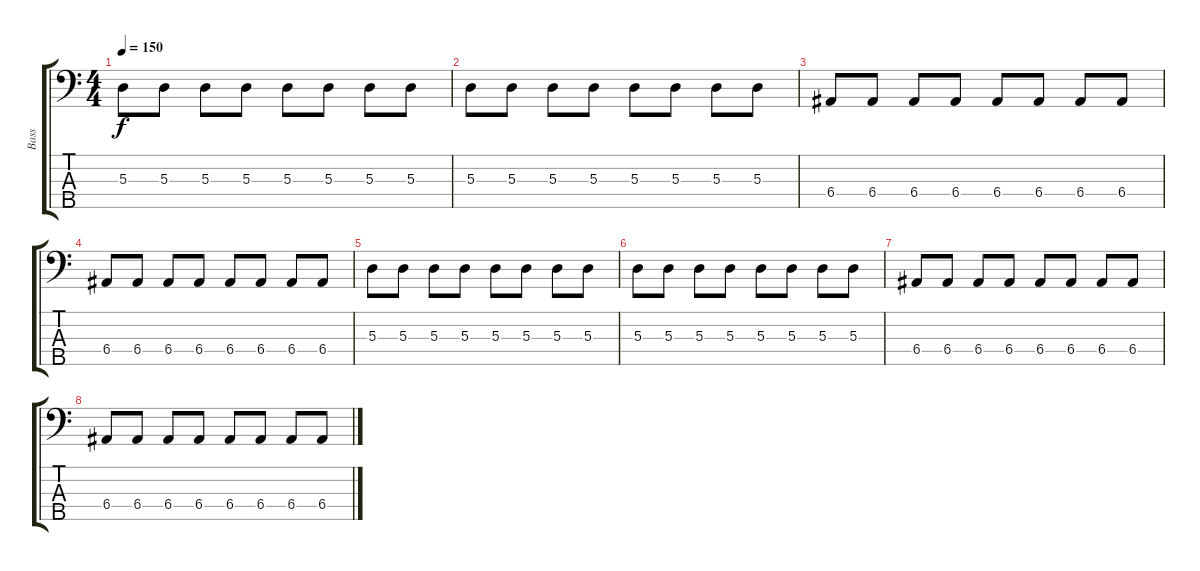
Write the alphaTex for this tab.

\track ("Bass" "Bass") {instrument electricbassfinger}
\staff {score tabs}
\tuning (G2 D2 A1 E1 B0) {hide}
\ts (4 4)
\tempo 150
\clef f4
\ks c
5.3.8{dy f} 5.3.8 5.3.8 5.3.8 5.3.8 5.3.8 5.3.8 5.3.8 |
5.3.8 5.3.8 5.3.8 5.3.8 5.3.8 5.3.8 5.3.8 5.3.8 |
6.4.8 6.4.8 6.4.8 6.4.8 6.4.8 6.4.8 6.4.8 6.4.8 |
6.4.8 6.4.8 6.4.8 6.4.8 6.4.8 6.4.8 6.4.8 6.4.8 |
5.3.8 5.3.8 5.3.8 5.3.8 5.3.8 5.3.8 5.3.8 5.3.8 |
5.3.8 5.3.8 5.3.8 5.3.8 5.3.8 5.3.8 5.3.8 5.3.8 |
6.4.8 6.4.8 6.4.8 6.4.8 6.4.8 6.4.8 6.4.8 6.4.8 |
6.4.8 6.4.8 6.4.8 6.4.8 6.4.8 6.4.8 6.4.8 6.4.8
